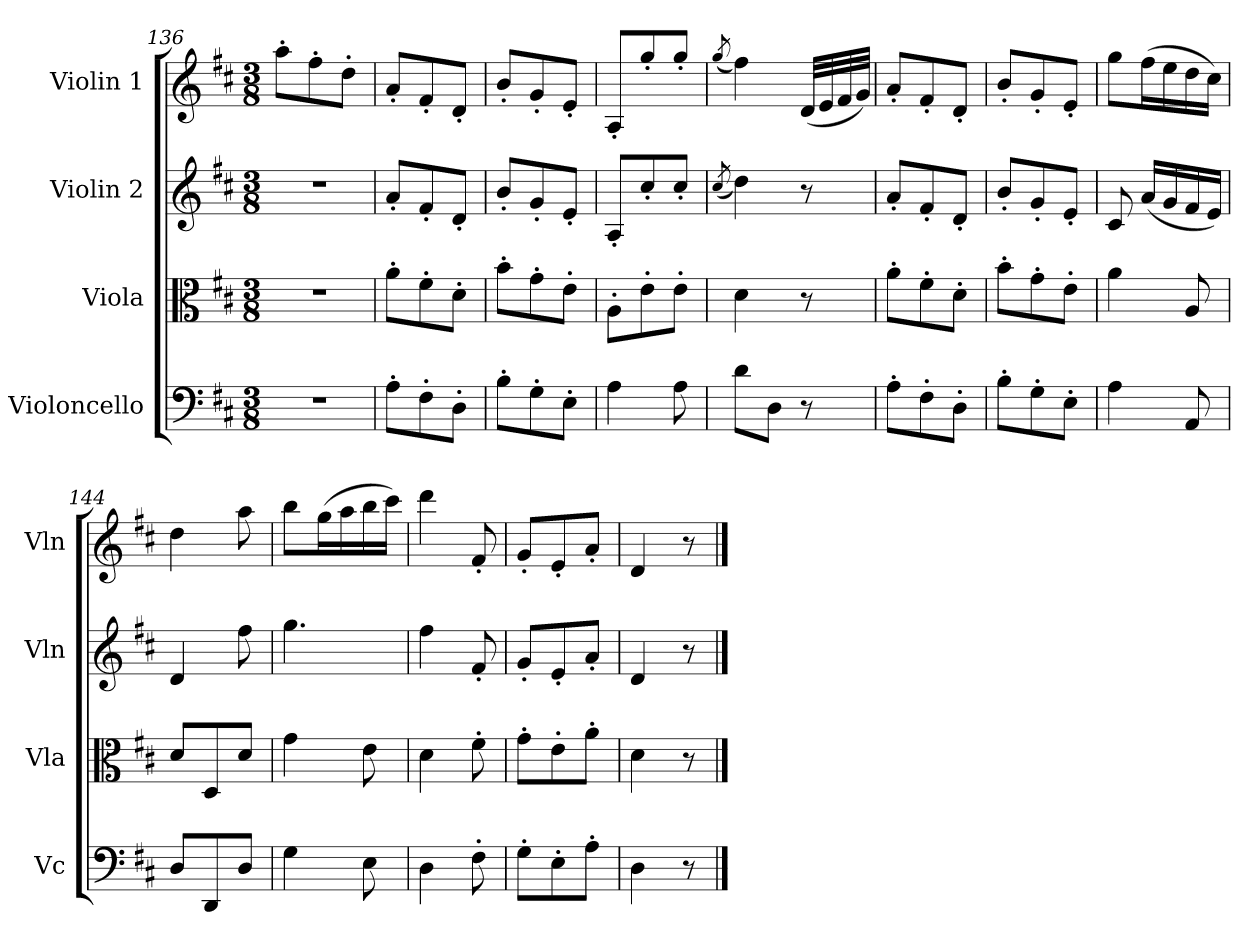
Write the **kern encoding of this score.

**kern	**kern	**kern	**kern
*part4	*part3	*part2	*part1
*staff4	*staff3	*staff2	*staff1
*I"Violoncello	*I"Viola	*I"Violin 2	*I"Violin 1
*I'Vc	*I'Vla	*I'Vln	*I'Vln
*clefF4	*clefC3	*clefG2	*clefG2
*k[f#c#]	*k[f#c#]	*k[f#c#]	*k[f#c#]
*M3/8	*M3/8	*M3/8	*M3/8
=136	=136	=136	=136
4.r	4.r	4.r	8aa'\L
.	.	.	8ff#'\
.	.	.	8dd'\J
!!LO:LB:g=z
=137	=137	=137	=137
8A'\L	8a'\L	8a'/L	8a'/L
8F#'\	8f#'\	8f#'/	8f#'/
8D'\J	8d'\J	8d'/J	8d'/J
=138	=138	=138	=138
8B'\L	8b'\L	8b'/L	8b'/L
8G'\	8g'\	8g'/	8g'/
8E'\J	8e'\J	8e'/J	8e'/J
=139	=139	=139	=139
4A\	8A'\L	8A'/L	8A'/L
.	8e'\	8cc#'/	8gg'/
8A\	8e'\J	8cc#'/J	8gg'/J
=140	=140	=140	=140
.	.	(8qcc#/	(8qgg/
8d\L	4d\	4dd\)	4ff#\)
8D\J	.	.	.
8r	8r	8r	(32d/LLL
.	.	.	32e/
.	.	.	32f#/
.	.	.	32g/JJJ)
=141	=141	=141	=141
8A'\L	8a'\L	8a'/L	8a'/L
8F#'\	8f#'\	8f#'/	8f#'/
8D'\J	8d'\J	8d'/J	8d'/J
=142	=142	=142	=142
8B'\L	8b'\L	8b'/L	8b'/L
8G'\	8g'\	8g'/	8g'/
8E'\J	8e'\J	8e'/J	8e'/J
!!LO:LB:g=z
=143	=143	=143	=143
4A\	4a\	8c#/	8gg\L
.	.	(16a/LL	(16ff#\L
.	.	16g/	16ee\
8AA/	8A/	16f#/	16dd\
.	.	16e/JJ)	16cc#\JJ)
=144	=144	=144	=144
8D/L	8d/L	4d/	4dd\
8DD/	8D/	.	.
8D/J	8d/J	8ff#\	8aa\
=145	=145	=145	=145
4G\	4g\	4.gg\	8bb\L
.	.	.	(16gg\L
.	.	.	16aa\
8E\	8e\	.	16bb\
.	.	.	16ccc#\JJ)
=146	=146	=146	=146
4D\	4d\	4ff#\	4ddd\
8F#'\	8f#'\	8f#'/	8f#'/
=147	=147	=147	=147
8G'\L	8g'\L	8g'/L	8g'/L
8E'\	8e'\	8e'/	8e'/
8A'\J	8a'\J	8a'/J	8a'/J
=148	=148	=148	=148
4D\	4d\	4d/	4d/
8r	8r	8r	8r
==	==	==	==
*-	*-	*-	*-
